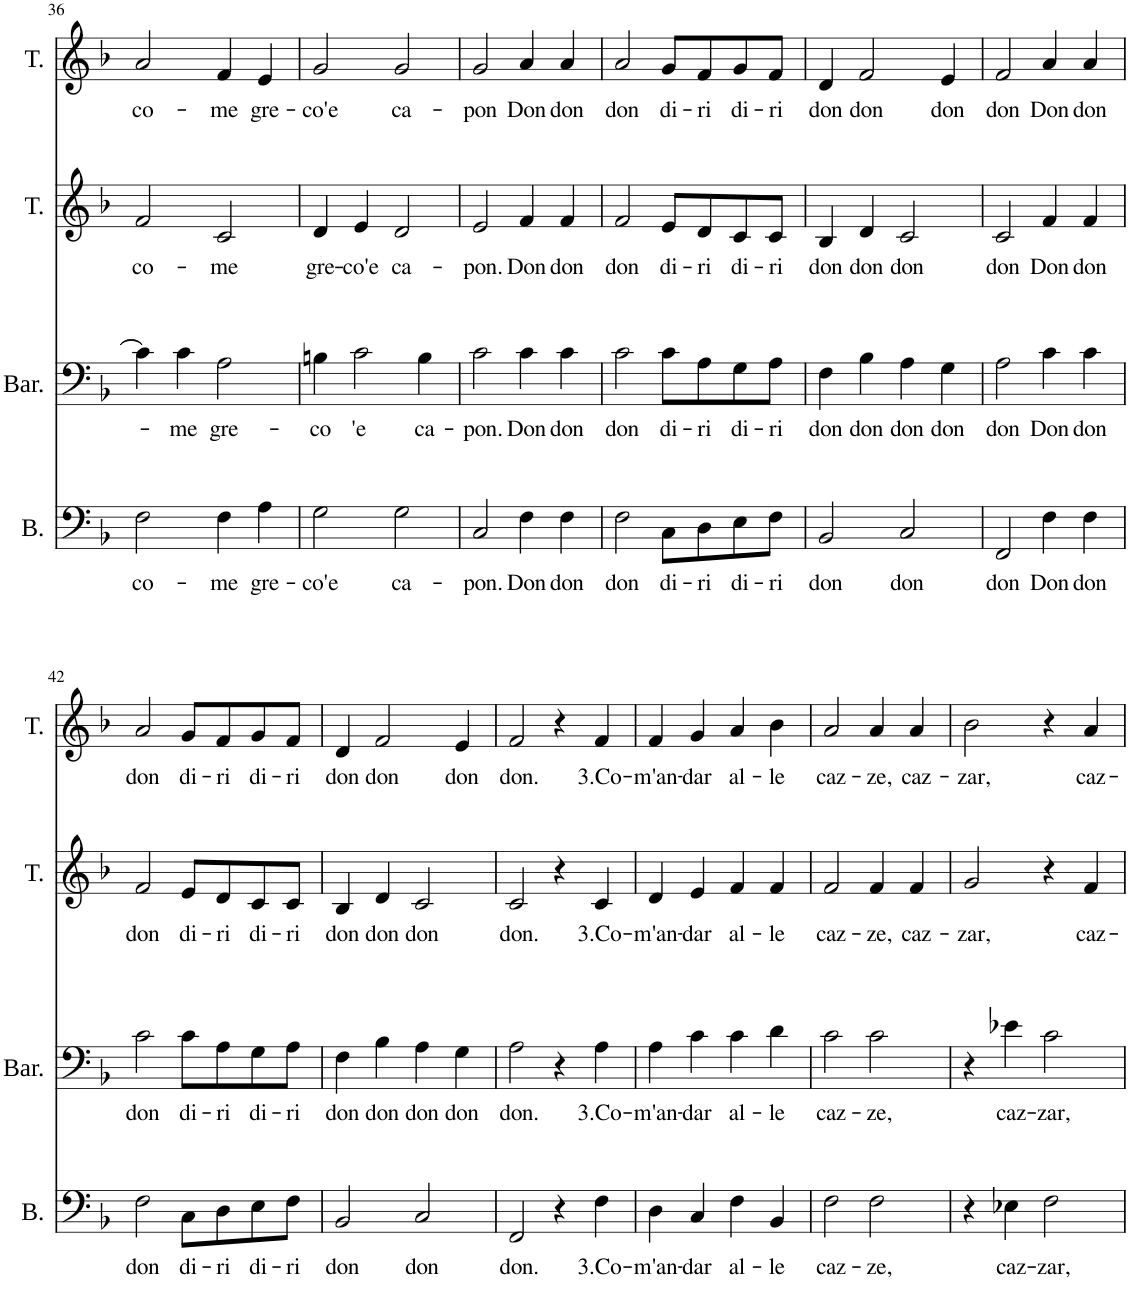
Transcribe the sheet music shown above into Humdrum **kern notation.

**kern	**text	**kern	**text	**kern	**text	**kern	**text
*part4	*part4	*part3	*part3	*part2	*part2	*part1	*part1
*staff4	*staff4	*staff3	*staff3	*staff2	*staff2	*staff1	*staff1
*I"Bass	*	*I"Baritone	*	*I"Tenor	*	*I"Tenor	*
*I'B.	*	*I'Bar.	*	*I'T.	*	*I'T.	*
!!LO:PB:g=z
*clefF4	*	*clefF4	*	*clefG2	*	*clefG2	*
*	*	*Trd4c7	*	*Trd4c7	*	*	*
*k[b-]	*	*k[b-]	*	*k[b-]	*	*k[b-]	*
*M4/4	*	*M4/4	*	*M4/4	*	*M4/4	*
=36	=36	=36	=36	=36	=36	=36	=36
!	!LO:LY:b	!	!	!	!LO:LY:b	!	!LO:LY:b
2F\	co-	4c\]	.	2f/	co-	2a/	co-
!	!	!	!LO:LY:b	!	!	!	!
.	.	4c\	-me	.	.	.	.
!	!LO:LY:b	!	!LO:LY:b	!	!LO:LY:b	!	!LO:LY:b
4F\	-me	2A\	gre-	2c/	-me	4f/	-me
!	!LO:LY:b	!	!	!	!	!	!LO:LY:b
4A\	gre-	.	.	.	.	4e/	gre-
=37	=37	=37	=37	=37	=37	=37	=37
!	!LO:LY:b	!	!LO:LY:b	!	!LO:LY:b	!	!LO:LY:b
2G\	-co'e	4Bn\	-co	4d/	gre-	2g/	-co'e
!	!	!	!LO:LY:b	!	!LO:LY:b	!	!
.	.	2c\	'e	4e/	-co'e	.	.
!	!LO:LY:b	!	!	!	!LO:LY:b	!	!LO:LY:b
2G\	ca-	.	.	2d/	ca-	2g/	ca-
!	!	!	!LO:LY:b	!	!	!	!
.	.	4B\	ca-	.	.	.	.
=38	=38	=38	=38	=38	=38	=38	=38
!	!LO:LY:b	!	!LO:LY:b	!	!LO:LY:b	!	!LO:LY:b
2C/	-pon.	2c\	-pon.	2e/	-pon.	2g/	-pon
!	!LO:LY:b	!	!LO:LY:b	!	!LO:LY:b	!	!LO:LY:b
4F\	Don	4c\	Don	4f/	Don	4a/	Don
!	!LO:LY:b	!	!LO:LY:b	!	!LO:LY:b	!	!LO:LY:b
4F\	don	4c\	don	4f/	don	4a/	don
=39	=39	=39	=39	=39	=39	=39	=39
!	!LO:LY:b	!	!LO:LY:b	!	!LO:LY:b	!	!LO:LY:b
2F\	don	2c\	don	2f/	don	2a/	don
!	!LO:LY:b	!	!LO:LY:b	!	!LO:LY:b	!	!LO:LY:b
8C\L	di-	8c\L	di-	8e/L	di-	8g/L	di-
!	!LO:LY:b	!	!LO:LY:b	!	!LO:LY:b	!	!LO:LY:b
8D\	-ri	8A\	-ri	8d/	-ri	8f/	-ri
!	!LO:LY:b	!	!LO:LY:b	!	!LO:LY:b	!	!LO:LY:b
8E\	di-	8G\	di-	8c/	di-	8g/	di-
!	!LO:LY:b	!	!LO:LY:b	!	!LO:LY:b	!	!LO:LY:b
8F\J	-ri	8A\J	-ri	8c/J	-ri	8f/J	-ri
=40	=40	=40	=40	=40	=40	=40	=40
!	!LO:LY:b	!	!LO:LY:b	!	!LO:LY:b	!	!LO:LY:b
2BB-/	don	4F\	don	4B-/	don	4d/	don
!	!	!	!LO:LY:b	!	!LO:LY:b	!	!LO:LY:b
.	.	4B-\	don	4d/	don	2f/	don
!	!LO:LY:b	!	!LO:LY:b	!	!LO:LY:b	!	!
2C/	don	4A\	don	2c/	don	.	.
!	!	!	!LO:LY:b	!	!	!	!LO:LY:b
.	.	4G\	don	.	.	4e/	don
=41	=41	=41	=41	=41	=41	=41	=41
!	!LO:LY:b	!	!LO:LY:b	!	!LO:LY:b	!	!LO:LY:b
2FF/	don	2A\	don	2c/	don	2f/	don
!	!LO:LY:b	!	!LO:LY:b	!	!LO:LY:b	!	!LO:LY:b
4F\	Don	4c\	Don	4f/	Don	4a/	Don
!	!LO:LY:b	!	!LO:LY:b	!	!LO:LY:b	!	!LO:LY:b
4F\	don	4c\	don	4f/	don	4a/	don
!!LO:LB:g=z
=42	=42	=42	=42	=42	=42	=42	=42
!	!LO:LY:b	!	!LO:LY:b	!	!LO:LY:b	!	!LO:LY:b
2F\	don	2c\	don	2f/	don	2a/	don
!	!LO:LY:b	!	!LO:LY:b	!	!LO:LY:b	!	!LO:LY:b
8C\L	di-	8c\L	di-	8e/L	di-	8g/L	di-
!	!LO:LY:b	!	!LO:LY:b	!	!LO:LY:b	!	!LO:LY:b
8D\	-ri	8A\	-ri	8d/	-ri	8f/	-ri
!	!LO:LY:b	!	!LO:LY:b	!	!LO:LY:b	!	!LO:LY:b
8E\	di-	8G\	di-	8c/	di-	8g/	di-
!	!LO:LY:b	!	!LO:LY:b	!	!LO:LY:b	!	!LO:LY:b
8F\J	-ri	8A\J	-ri	8c/J	-ri	8f/J	-ri
=43	=43	=43	=43	=43	=43	=43	=43
!	!LO:LY:b	!	!LO:LY:b	!	!LO:LY:b	!	!LO:LY:b
2BB-/	don	4F\	don	4B-/	don	4d/	don
!	!	!	!LO:LY:b	!	!LO:LY:b	!	!LO:LY:b
.	.	4B-\	don	4d/	don	2f/	don
!	!LO:LY:b	!	!LO:LY:b	!	!LO:LY:b	!	!
2C/	don	4A\	don	2c/	don	.	.
!	!	!	!LO:LY:b	!	!	!	!LO:LY:b
.	.	4G\	don	.	.	4e/	don
=44	=44	=44	=44	=44	=44	=44	=44
!	!LO:LY:b	!	!LO:LY:b	!	!LO:LY:b	!	!LO:LY:b
2FF/	don.	2A\	don.	2c/	don.	2f/	don.
4r	.	4r	.	4r	.	4r	.
!	!LO:LY:b	!	!LO:LY:b	!	!LO:LY:b	!	!LO:LY:b
4F\	3.Co-	4A\	3.Co-	4c/	3.Co-	4f/	3.Co-
=45	=45	=45	=45	=45	=45	=45	=45
!	!LO:LY:b	!	!LO:LY:b	!	!LO:LY:b	!	!LO:LY:b
4D\	-m'an-	4A\	-m'an-	4d/	-m'an-	4f/	-m'an-
!	!LO:LY:b	!	!LO:LY:b	!	!LO:LY:b	!	!LO:LY:b
4C/	-dar	4c\	-dar	4e/	-dar	4g/	-dar
!	!LO:LY:b	!	!LO:LY:b	!	!LO:LY:b	!	!LO:LY:b
4F\	al-	4c\	al-	4f/	al-	4a/	al-
!	!LO:LY:b	!	!LO:LY:b	!	!LO:LY:b	!	!LO:LY:b
4BB-/	-le	4d\	-le	4f/	-le	4b-\	-le
=46	=46	=46	=46	=46	=46	=46	=46
!	!LO:LY:b	!	!LO:LY:b	!	!LO:LY:b	!	!LO:LY:b
2F\	caz-	2c\	caz-	2f/	caz-	2a/	caz-
!	!LO:LY:b	!	!LO:LY:b	!	!LO:LY:b	!	!LO:LY:b
2F\	-ze,	2c\	-ze,	4f/	-ze,	4a/	-ze,
!	!	!	!	!	!LO:LY:b	!	!LO:LY:b
.	.	.	.	4f/	caz-	4a/	caz-
=47	=47	=47	=47	=47	=47	=47	=47
!	!	!	!	!	!LO:LY:b	!	!LO:LY:b
4r	.	4r	.	2g/	-zar,	2b-\	-zar,
!	!LO:LY:b	!	!LO:LY:b	!	!	!	!
4E-X\	caz-	4e-X\	caz-	.	.	.	.
!	!LO:LY:b	!	!LO:LY:b	!	!	!	!
2F\	-zar,	2c\	-zar,	4r	.	4r	.
!	!	!	!	!	!LO:LY:b	!	!LO:LY:b
.	.	.	.	4f/	caz-	4a/	caz-
=	=	=	=	=	=	=	=
*-	*-	*-	*-	*-	*-	*-	*-
